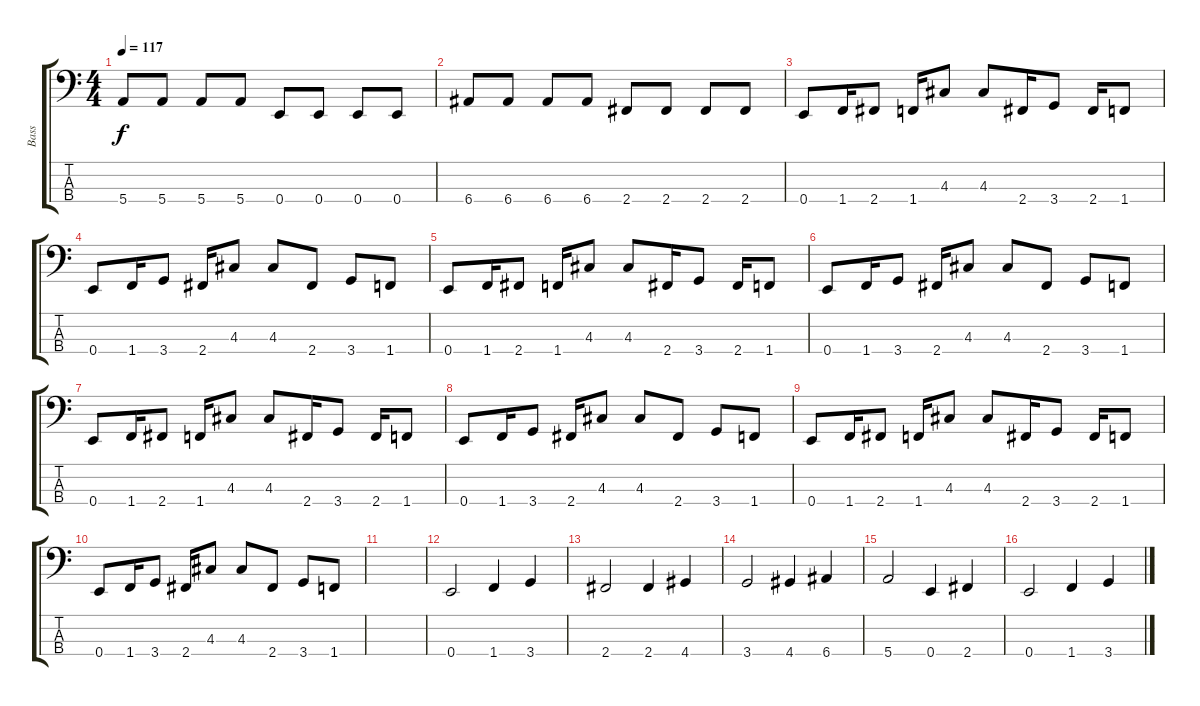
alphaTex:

\track ("Bass" "Bass") {instrument electricbassfinger}
\staff {score tabs}
\tuning (G2 D2 A1 E1) {hide}
\ts (4 4)
\tempo 117
\clef f4
\ks c
5.4.8{dy f} 5.4.8 5.4.8 5.4.8 0.4.8 0.4.8 0.4.8 0.4.8 |
6.4.8 6.4.8 6.4.8 6.4.8 2.4.8 2.4.8 2.4.8 2.4.8 |
0.4.8 1.4.16 2.4.8 1.4.16 4.3.8 4.3.8 2.4.16 3.4.8 2.4.16 1.4.8 |
0.4.8 1.4.16 3.4.8 2.4.16 4.3.8 4.3.8 2.4.8 3.4.8 1.4.8 |
0.4.8 1.4.16 2.4.8 1.4.16 4.3.8 4.3.8 2.4.16 3.4.8 2.4.16 1.4.8 |
0.4.8 1.4.16 3.4.8 2.4.16 4.3.8 4.3.8 2.4.8 3.4.8 1.4.8 |
0.4.8 1.4.16 2.4.8 1.4.16 4.3.8 4.3.8 2.4.16 3.4.8 2.4.16 1.4.8 |
0.4.8 1.4.16 3.4.8 2.4.16 4.3.8 4.3.8 2.4.8 3.4.8 1.4.8 |
0.4.8 1.4.16 2.4.8 1.4.16 4.3.8 4.3.8 2.4.16 3.4.8 2.4.16 1.4.8 |
0.4.8 1.4.16 3.4.8 2.4.16 4.3.8 4.3.8 2.4.8 3.4.8 1.4.8 |
|
0.4.2 1.4.4 3.4.4 |
2.4.2 2.4.4 4.4.4 |
3.4.2 4.4.4 6.4.4 |
5.4.2 0.4.4 2.4.4 |
0.4.2 1.4.4 3.4.4
